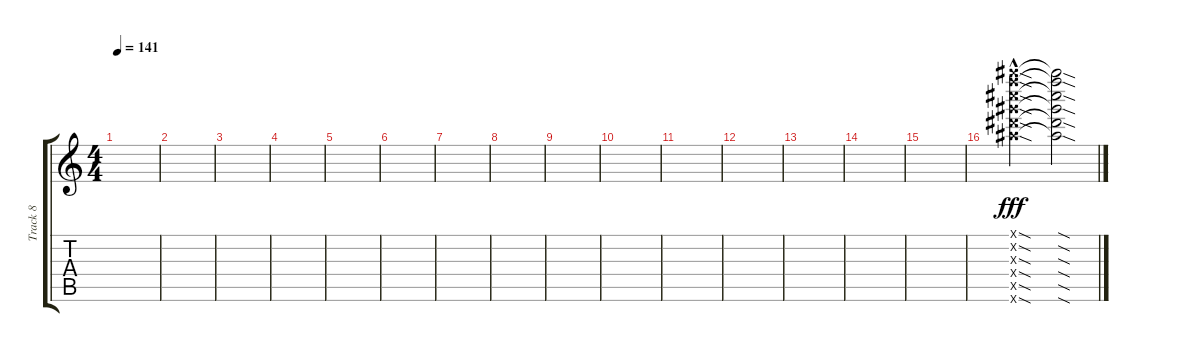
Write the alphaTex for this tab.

\track ("Track 8" "Track 8") {instrument distortionguitar}
\staff {score tabs}
\tuning (E4 B3 G3 D3 A2 E2) {hide}
\ts (4 4)
\tempo 141
\clef g2
\ks c
|
|
|
|
|
|
|
|
|
|
|
|
|
|
|
(30.1{sod hac x} 30.2{sod hac x} 30.3{sod hac x} 30.4{sod hac x} 30.5{sod hac x} 30.6{sod hac x}).2{dy fff volume 16 instrument guitarharmonics} (30.1{sod t} 30.2{sod t} 30.3{sod t} 30.4{sod t} 30.5{sod t} 30.6{sod t}).2
